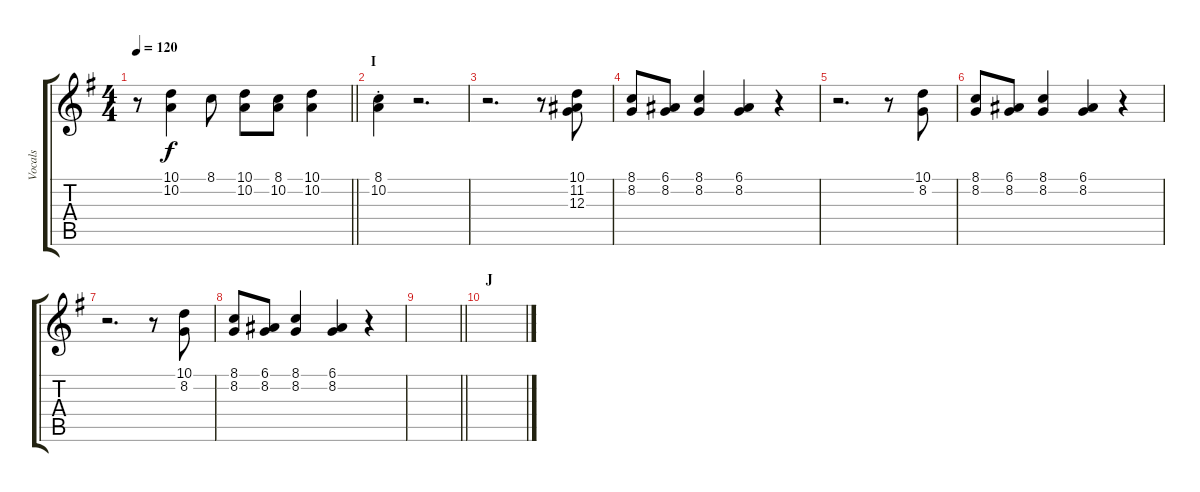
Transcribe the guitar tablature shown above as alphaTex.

\track ("Vocals" "Vocals") {instrument pad4choir}
\staff {score tabs}
\tuning (E4 B3 G3 D3 A2 E2) {hide}
\ts (4 4)
\tempo 120
\clef g2
\barLineRight lightlight
\ks g
r.8{dy f} (10.1 10.2).4 8.1.8 (10.1 10.2).8 (8.1 10.2).8 (10.1 10.2).4 |
\section ("" "I")
(8.1{st} 10.2{st}).4 r.2{d} |
r.2{d} r.8 (10.1 11.2 12.3).8 |
(8.1 8.2).8 (6.1 8.2).8 (8.1 8.2).4 (6.1 8.2).4 r.4 |
r.2{d} r.8 (10.1 8.2).8 |
(8.1 8.2).8 (6.1 8.2).8 (8.1 8.2).4 (6.1 8.2).4 r.4 |
r.2{d} r.8 (10.1 8.2).8 |
(8.1 8.2).8 (6.1 8.2).8 (8.1 8.2).4 (6.1 8.2).4 r.4 |
\barLineRight lightlight
|
\section ("" "J")
